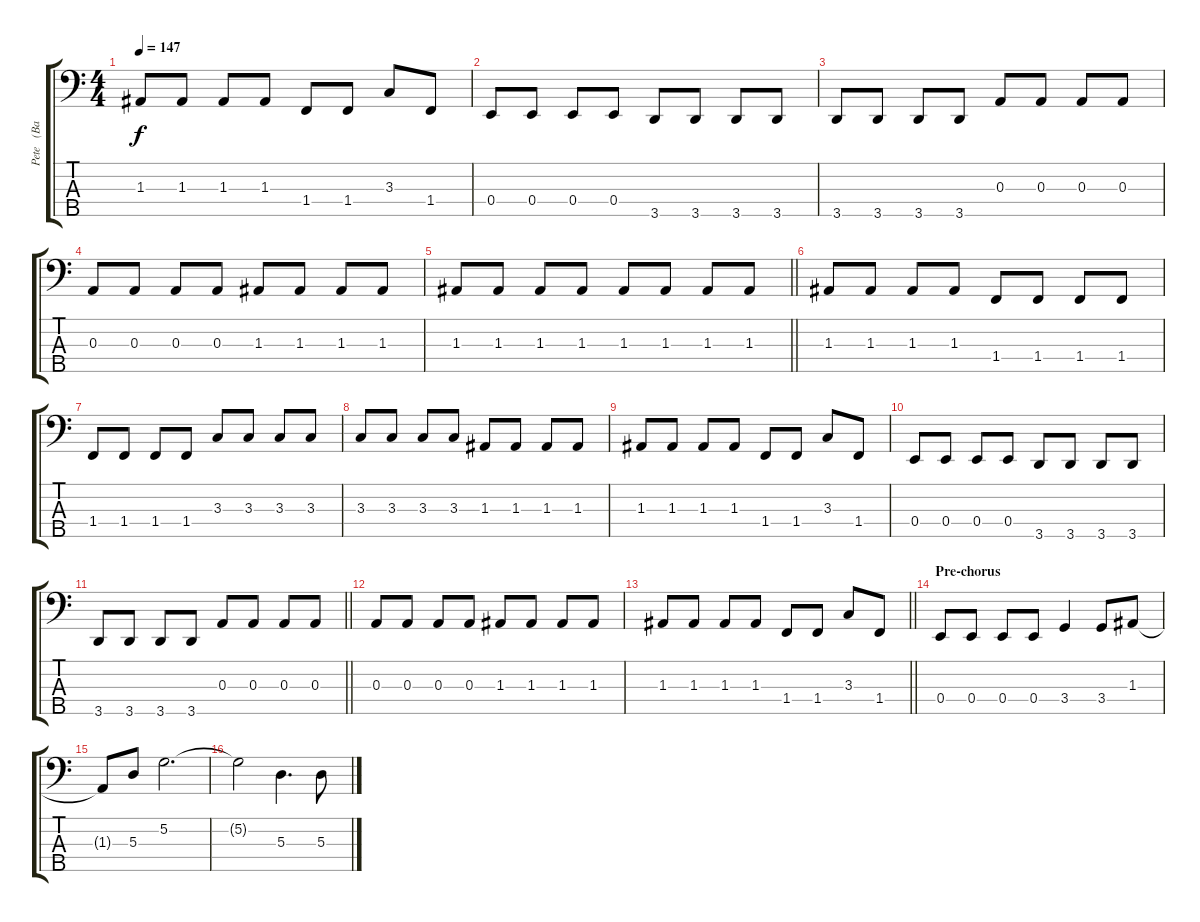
\track ("Pete   (Bass)" "Pete   (Ba") {instrument electricbassfinger}
\staff {score tabs}
\tuning (G2 D2 A1 E1 B0) {hide}
\ts (4 4)
\tempo 147
\clef f4
\ks c
1.3.8{dy f} 1.3.8 1.3.8 1.3.8 1.4.8 1.4.8 3.3.8 1.4.8 |
0.4.8 0.4.8 0.4.8 0.4.8 3.5.8 3.5.8 3.5.8 3.5.8 |
3.5.8 3.5.8 3.5.8 3.5.8 0.3.8 0.3.8 0.3.8 0.3.8 |
0.3.8 0.3.8 0.3.8 0.3.8 1.3.8 1.3.8 1.3.8 1.3.8 |
\barLineRight lightlight
1.3.8 1.3.8 1.3.8 1.3.8 1.3.8 1.3.8 1.3.8 1.3.8 |
1.3.8 1.3.8 1.3.8 1.3.8 1.4.8 1.4.8 1.4.8 1.4.8 |
1.4.8 1.4.8 1.4.8 1.4.8 3.3.8 3.3.8 3.3.8 3.3.8 |
3.3.8 3.3.8 3.3.8 3.3.8 1.3.8 1.3.8 1.3.8 1.3.8 |
1.3.8 1.3.8 1.3.8 1.3.8 1.4.8 1.4.8 3.3.8 1.4.8 |
0.4.8 0.4.8 0.4.8 0.4.8 3.5.8 3.5.8 3.5.8 3.5.8 |
\barLineRight lightlight
3.5.8 3.5.8 3.5.8 3.5.8 0.3.8 0.3.8 0.3.8 0.3.8 |
0.3.8 0.3.8 0.3.8 0.3.8 1.3.8 1.3.8 1.3.8 1.3.8 |
\barLineRight lightlight
1.3.8 1.3.8 1.3.8 1.3.8 1.4.8 1.4.8 3.3.8 1.4.8 |
\section ("" "Pre-chorus")
0.4.8 0.4.8 0.4.8 0.4.8 3.4.4 3.4.8 1.3.8 |
1.3{t}.8 5.3.8 5.2.2{d} |
5.2{t}.2 5.3.4{d} 5.3.8
